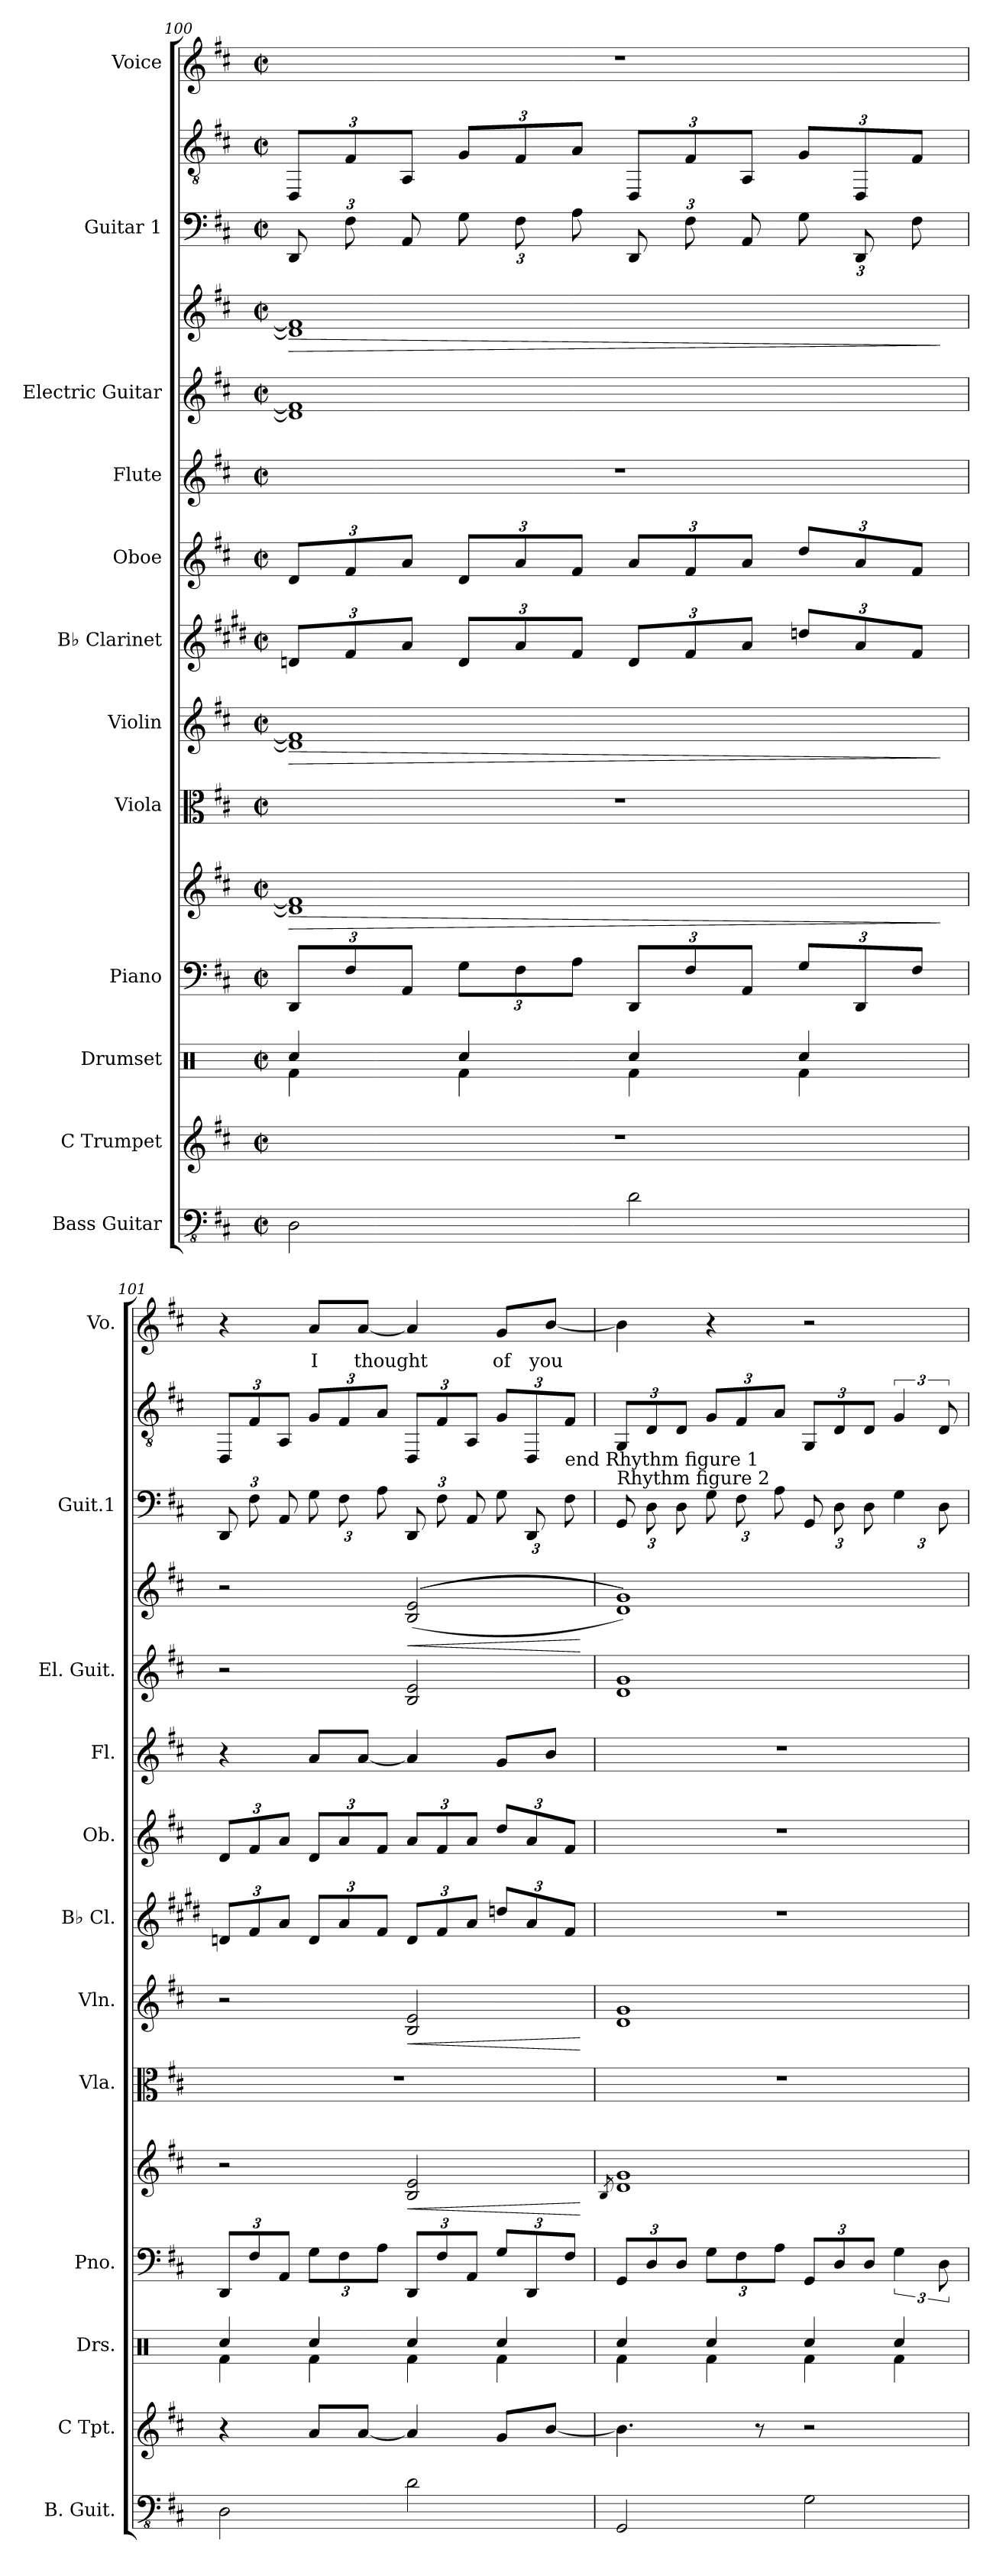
**kern	**kern	**kern	**kern	**kern	**dynam	**kern	**kern	**dynam	**kern	**kern	**kern	**kern	**kern	**dynam	**kern	**kern	**kern	**text
*part12	*part11	*part10	*part9	*part9	*part9	*part8	*part7	*part7	*part6	*part5	*part4	*part3	*part3	*part3	*part2	*part2	*part1	*part1
*staff15	*staff14	*staff13	*staff12	*staff11	*staff11/12	*staff10	*staff9	*staff9	*staff8	*staff7	*staff6	*staff5	*staff4	*staff4/5	*staff3	*staff2	*staff1	*staff1
*I"Bass Guitar	*I"C Trumpet	*I"Drumset	*I"Piano	*	*	*I"Viola	*I"Violin	*	*I"B♭ Clarinet	*I"Oboe	*I"Flute	*I"Electric Guitar	*	*	*I"Guitar 1	*	*I"Voice	*
*I'B. Guit.	*I'C Tpt.	*I'Drs.	*I'Pno.	*	*	*I'Vla.	*I'Vln.	*	*I'B♭ Cl.	*I'Ob.	*I'Fl.	*I'El. Guit.	*	*	*I'Guit.1	*	*I'Vo.	*
!!LO:PB:g=z
*clefFv4	*clefG2	*clefX	*clefF4	*clefG2	*	*clefC3	*clefG2	*	*clefG2	*clefG2	*clefG2	*	*clefG2	*	*	*clefGv2	*clefG2	*
*	*	*	*	*	*	*	*	*	*ITrd1c2	*	*	*	*	*	*	*	*	*
*k[f#c#]	*k[f#c#]	*k[]	*k[f#c#]	*k[f#c#]	*	*k[f#c#]	*k[f#c#]	*	*k[f#c#]	*k[f#c#]	*k[f#c#]	*k[f#c#]	*k[f#c#]	*	*k[f#c#]	*k[f#c#]	*k[f#c#]	*
*M2/2	*M2/2	*M2/2	*M2/2	*M2/2	*	*M2/2	*M2/2	*	*M2/2	*M2/2	*M2/2	*M2/2	*M2/2	*	*M2/2	*M2/2	*M2/2	*
*met(c|)	*met(c|)	*met(c|)	*met(c|)	*met(c|)	*	*met(c|)	*met(c|)	*	*met(c|)	*met(c|)	*met(c|)	*met(c|)	*met(c|)	*	*met(c|)	*met(c|)	*met(c|)	*
=100	=100	=100	=100	=100	=100	=100	=100	=100	=100	=100	=100	=100	=100	=100	=100	=100	=100	=100
*	*	*^	*	*	*	*	*	*	*	*	*	*	*	*	*	*	*	*
*	*	*	*	*Xbrackettup	*	*	*	*	*	*	*	*	*	*	*	*	*	*	*
!	!	!	!	!	!	!LO:HP:b	!	!	!LO:HP:b	!	!	!	!	!	!	!	!	!	!
*	*	*	*	*	*	*	*	*	*	*Xbrackettup	*Xbrackettup	*	*	*	*	*	*	*	*
!	!	!	!	!	!	!	!	!	!	!	!	!	!	!	!LO:HP:b	!	!	!	!
*	*	*	*	*	*	*	*	*	*	*	*	*	*	*	*	*Xbrackettup	*Xbrackettup	*	*
2DD\	1r	4Rcc/	4Rf\	12DD/L	1d] 1f#]	>	1r	1d] 1f#]	>	12cn/L	12d/L	1r	1d] 1f#]	1d] 1f#]	>	12DD	12DD/L	1r	.
.	.	.	.	12F#/	.	.	.	.	.	12e/	12f#/	.	.	.	.	12F#	12F#/	.	.
.	.	.	.	12AA/J	.	.	.	.	.	12g/J	12a/J	.	.	.	.	12AA	12AA/J	.	.
.	.	4Rcc/	4Rf\	12G\L	.	.	.	.	.	12c/L	12d/L	.	.	.	.	12G	12G/L	.	.
.	.	.	.	12F#\	.	.	.	.	.	12g/	12a/	.	.	.	.	12F#	12F#/	.	.
.	.	.	.	12A\J	.	.	.	.	.	12e/J	12f#/J	.	.	.	.	12A	12A/J	.	.
2D\	.	4Rcc/	4Rf\	12DD/L	.	.	.	.	.	12c/L	12a/L	.	.	.	.	12DD	12DD/L	.	.
.	.	.	.	12F#/	.	.	.	.	.	12e/	12f#/	.	.	.	.	12F#	12F#/	.	.
.	.	.	.	12AA/J	.	.	.	.	.	12g/J	12a/J	.	.	.	.	12AA	12AA/J	.	.
.	.	4Rcc/	4Rf\	12G/L	.	.	.	.	.	12ccn/L	12dd/L	.	.	.	.	12G	12G/L	.	.
.	.	.	.	12DD/	.	.	.	.	.	12g/	12a/	.	.	.	.	12DD	12DD/	.	.
.	.	.	.	12F#/J	.	.	.	.	.	12e/J	12f#/J	.	.	.	.	12F#	12F#/J	.	.
*	*	*v	*v	*	*	*	*	*	*	*	*	*	*	*	*	*	*	*	*
.	.	.	.	.	]	.	.	]	.	.	.	.	.	]	.	.	.	.
=101	=101	=101	=101	=101	=101	=101	=101	=101	=101	=101	=101	=101	=101	=101	=101	=101	=101	=101
*	*	*^	*	*	*	*	*	*	*	*	*	*	*	*	*	*	*	*
2DD\	4r	4Rcc/	4Rf\	12DD/L	2r	.	1r	2r	.	12cn/L	12d/L	4r	2r	2r	.	12DD	12DD/L	4r	.
.	.	.	.	12F#/	.	.	.	.	.	12e/	12f#/	.	.	.	.	12F#	12F#/	.	.
.	.	.	.	12AA/J	.	.	.	.	.	12g/J	12a/J	.	.	.	.	12AA	12AA/J	.	.
.	8a/L	4Rcc/	4Rf\	12G\L	.	.	.	.	.	12c/L	12d/L	8a/L	.	.	.	12G	12G/L	8a/L	I
.	.	.	.	12F#\	.	.	.	.	.	12g/	12a/	.	.	.	.	12F#	12F#/	.	.
.	[8a/J	.	.	.	.	.	.	.	.	.	.	[8a/J	.	.	.	.	.	[8a/J	thought
.	.	.	.	12A\J	.	.	.	.	.	12e/J	12f#/J	.	.	.	.	12A	12A/J	.	.
!	!	!	!	!	!	!LO:HP:b	!	!	!LO:HP:b	!	!	!	!	!	!LO:HP:b	!	!	!	!
2D\	4a/]	4Rcc/	4Rf\	12DD/L	2B/ 2e/	<	.	2B/ 2e/	<	12c/L	12a/L	4a/]	2B 2e	(((2B/ 2e/	<	12DD	12DD/L	4a/]	.
.	.	.	.	12F#/	.	.	.	.	.	12e/	12f#/	.	.	.	.	12F#	12F#/	.	.
.	.	.	.	12AA/J	.	.	.	.	.	12g/J	12a/J	.	.	.	.	12AA	12AA/J	.	.
.	8g/L	4Rcc/	4Rf\	12G/L	.	.	.	.	.	12ccn/L	12dd/L	8g/L	.	.	.	12G	12G/L	8g/L	of
.	.	.	.	12DD/	.	.	.	.	.	12g/	12a/	.	.	.	.	12DD	12DD/	.	.
.	[8b/J	.	.	.	.	.	.	.	.	.	.	8b/J	.	.	.	.	.	[8b/J	you
!	!	!	!	!	!	!	!	!	!	!	!	!	!	!	!	!	!LO:TX:b:t=end Rhythm figure 1	!	!
.	.	.	.	12F#/J	.	.	.	.	.	12e/J	12f#/J	.	.	.	.	12F#	12F#/J	.	.
*	*	*v	*v	*	*	*	*	*	*	*	*	*	*	*	*	*	*	*	*
.	.	.	.	.	[	.	.	[	.	.	.	.	.	[	.	.	.	.
=102	=102	=102	=102	=102	=102	=102	=102	=102	=102	=102	=102	=102	=102	=102	=102	=102	=102	=102
.	.	.	.	8qB/	.	.	.	.	.	.	.	.	.	.	.	.	.	.
*	*	*^	*	*	*	*	*	*	*	*	*	*	*	*	*	*	*	*
!	!	!	!	!	!	!	!	!	!	!	!	!	!	!	!	!	!LO:TX:b:t=Rhythm figure 2	!	!
2GGG/	4.b\]	4Rcc/	4Rf\	12GG/L	1d 1g	.	1r	1d 1g	.	1r	1r	1r	1d 1g	1d 1g)))	.	12GG	12GG/L	4b\]	.
.	.	.	.	12D/	.	.	.	.	.	.	.	.	.	.	.	12D	12D/	.	.
.	.	.	.	12D/J	.	.	.	.	.	.	.	.	.	.	.	12D	12D/J	.	.
.	.	4Rcc/	4Rf\	12G\L	.	.	.	.	.	.	.	.	.	.	.	12G	12G/L	4r	.
.	.	.	.	12F#\	.	.	.	.	.	.	.	.	.	.	.	12F#	12F#/	.	.
.	8r	.	.	.	.	.	.	.	.	.	.	.	.	.	.	.	.	.	.
.	.	.	.	12A\J	.	.	.	.	.	.	.	.	.	.	.	12A	12A/J	.	.
2GG\	2r	4Rcc/	4Rf\	12GG/L	.	.	.	.	.	.	.	.	.	.	.	12GG	12GG/L	2r	.
.	.	.	.	12D/	.	.	.	.	.	.	.	.	.	.	.	12D	12D/	.	.
.	.	.	.	12D/J	.	.	.	.	.	.	.	.	.	.	.	12D	12D/J	.	.
*	*	*	*	*brackettup	*	*	*	*	*	*	*	*	*	*	*	*	*brackettup	*	*
.	.	4Rcc/	4Rf\	6G\	.	.	.	.	.	.	.	.	.	.	.	6G	6G/	.	.
.	.	.	.	12D\	.	.	.	.	.	.	.	.	.	.	.	12D	12D/	.	.
*	*	*v	*v	*	*	*	*	*	*	*	*	*	*	*	*	*	*	*	*
=	=	=	=	=	=	=	=	=	=	=	=	=	=	=	=	=	=	=
*-	*-	*-	*-	*-	*-	*-	*-	*-	*-	*-	*-	*-	*-	*-	*-	*-	*-	*-
